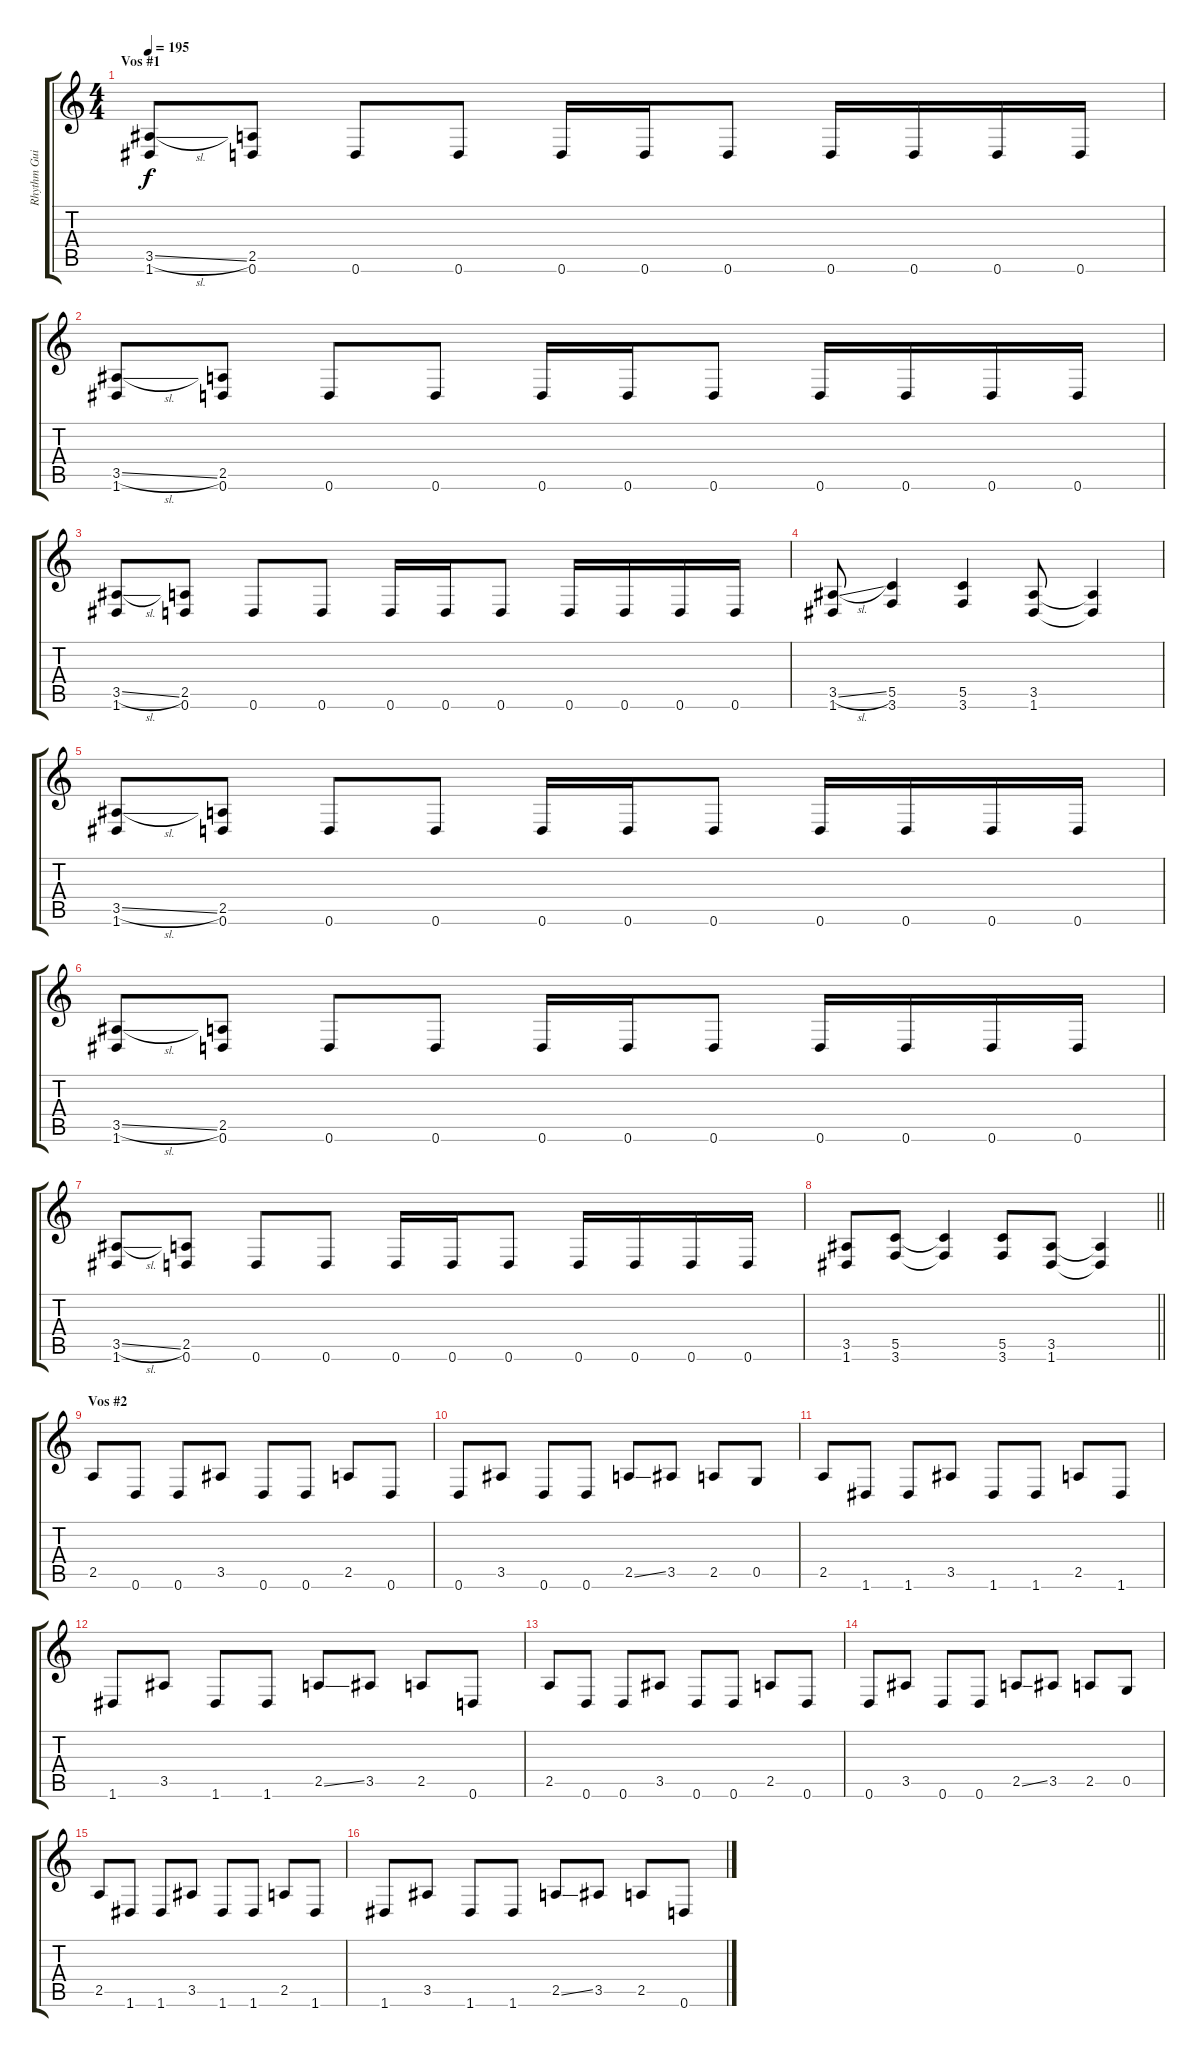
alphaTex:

\track ("Rhythm Guitar" "Rhythm Gui") {instrument distortionguitar}
\staff {score tabs}
\tuning (D4 A3 F3 C3 G2 D2) {hide}
\ts (4 4)
\section ("" "Vos #1")
\tempo 195
\clef g2
\ks c
(3.5{sl} 1.6).8{dy f} (2.5 0.6).8 0.6.8 0.6.8 0.6.16 0.6.16 0.6.8 0.6.16 0.6.16 0.6.16 0.6.16 |
(3.5{sl} 1.6).8 (2.5 0.6).8 0.6.8 0.6.8 0.6.16 0.6.16 0.6.8 0.6.16 0.6.16 0.6.16 0.6.16 |
(3.5{sl} 1.6).8 (2.5 0.6).8 0.6.8 0.6.8 0.6.16 0.6.16 0.6.8 0.6.16 0.6.16 0.6.16 0.6.16 |
(3.5{sl} 1.6).8 (5.5 3.6).4 (5.5 3.6).4 (3.5 1.6).8 (3.5{t} 1.6{t}).4 |
(3.5{sl} 1.6).8 (2.5 0.6).8 0.6.8 0.6.8 0.6.16 0.6.16 0.6.8 0.6.16 0.6.16 0.6.16 0.6.16 |
(3.5{sl} 1.6).8 (2.5 0.6).8 0.6.8 0.6.8 0.6.16 0.6.16 0.6.8 0.6.16 0.6.16 0.6.16 0.6.16 |
(3.5{sl} 1.6).8 (2.5 0.6).8 0.6.8 0.6.8 0.6.16 0.6.16 0.6.8 0.6.16 0.6.16 0.6.16 0.6.16 |
\barLineRight lightlight
(3.5 1.6).8 (5.5 3.6).8 (5.5{t} 3.6{t}).4 (5.5 3.6).8 (3.5 1.6).8 (3.5{t} 1.6{t}).4 |
\section ("" "Vos #2")
2.5.8 0.6.8 0.6.8 3.5.8 0.6.8 0.6.8 2.5.8 0.6.8 |
0.6.8 3.5.8 0.6.8 0.6.8 2.5{ss}.8 3.5.8 2.5.8 0.5.8 |
2.5.8 1.6.8 1.6.8 3.5.8 1.6.8 1.6.8 2.5.8 1.6.8 |
1.6.8 3.5.8 1.6.8 1.6.8 2.5{ss}.8 3.5.8 2.5.8 0.6.8 |
2.5.8 0.6.8 0.6.8 3.5.8 0.6.8 0.6.8 2.5.8 0.6.8 |
0.6.8 3.5.8 0.6.8 0.6.8 2.5{ss}.8 3.5.8 2.5.8 0.5.8 |
2.5.8 1.6.8 1.6.8 3.5.8 1.6.8 1.6.8 2.5.8 1.6.8 |
1.6.8 3.5.8 1.6.8 1.6.8 2.5{ss}.8 3.5.8 2.5.8 0.6.8
